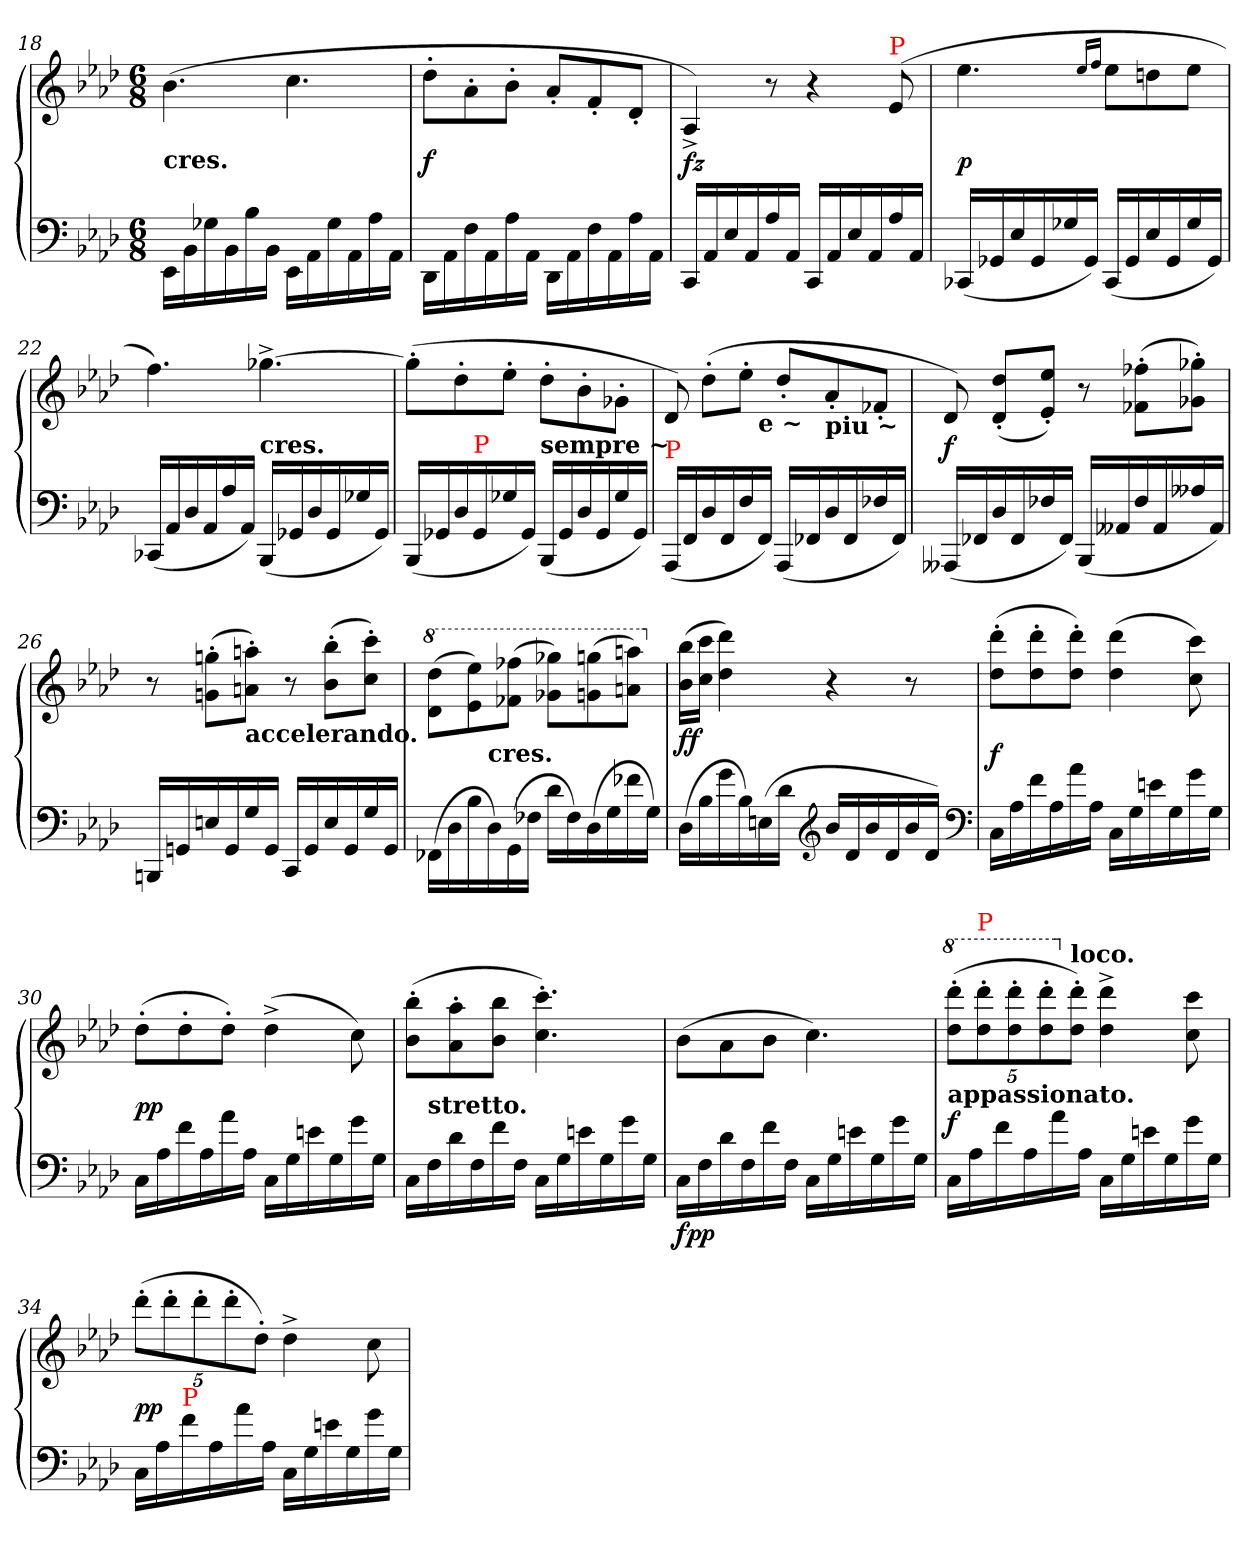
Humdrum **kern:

**kern	**kern	**dynam
*part1	*part1	*part1
*staff2	*staff1	*staff1/2
*clefF4	*clefG2	*
*k[b-e-a-d-]	*k[b-e-a-d-]	*
*f:	*f:	*
*M6/8	*M6/8	*
=18	=18	=18
!	!LO:TX:c:B:t=cres.	!
16EE-\LL	(>4.b-	.
16BB-	.	.
16G-X	.	.
16BB-	.	.
16B-	.	.
16BB-JJ	.	.
16EE-\LL	4.cc	.
16AA-	.	.
16G-	.	.
16AA-	.	.
16A-	.	.
16AA-JJ	.	.
=19	=19	=19
16DD-\LL	8dd-'L	f
16AA-	.	.
16F	8a-'	.
16AA-	.	.
16A-	8b-'J	.
16AA-JJ	.	.
16DD-\LL	8a-'L	.
16AA-	.	.
16F	8f'	.
16AA-	.	.
16A-	8d-'J	.
16AA-JJ	.	.
=20	=20	=20
16CCLL	4A-^>)	fz
16AA-	.	.
16E-	.	.
16AA-	.	.
16A-	8r	.
16AA-JJ	.	.
16CCLL	4r	.
16AA-	.	.
16E-	.	.
16AA-	.	.
!	!LO:TX:a:color=red:t=P	!
16A-	(>8e-	.
16AA-JJ	.	.
=21	=21	=21
(16CC-XLL	4.ee-	p
16GG-X	.	.
16E-	.	.
16GG-	.	.
16G-X	.	.
16GG-JJ)	.	.
.	16qqee-/LL	.
.	16qqff/JJ	.
(16CC-LL	8ee-L	.
16GG-	.	.
16E-	8ddn	.
16GG-	.	.
16G-	8ee-J	.
16GG-JJ)	.	.
=22	=22	=22
(16CC-XLL	4.ff)	.
16AA-	.	.
16D-	.	.
16AA-	.	.
16A-	.	.
16AA-JJ)	.	.
!	!LO:TX:c:B:t=cres.	!
(16BBB-LL	[4.gg-X^	.
16GG-X	.	.
16D-	.	.
16GG-	.	.
16G-X	.	.
16GG-JJ)	.	.
=23	=23	=23
(16BBB-LL	(8gg-'L]	.
16GG-X	.	.
16D-	8dd-'	.
!LO:TX:a:color=red:t=P	!	!
16GG-	.	.
16G-X	8ee-'J	.
16GG-JJ)	.	.
!	!LO:TX:b:B:t=sempre ~	!
(16BBB-LL	8dd-'L	.
16GG-	.	.
16D-	8b-'	.
16GG-	.	.
16G-	8g-X'J	.
16GG-JJ)	.	.
=24	=24	=24
!	!LO:TX:a:color=red:t=P	!
!	!LO:TX:b:B:t=stretto ~	!
!LO:TX:a:color=red:t=P	!	!
*	*^	*
(16AAA-LL	8d-)	4ryy	.
16FF	.	.	.
16D-	(>8dd-'L	.	.
16FF	.	.	.
16F	8ee-'J	16ryy	.
!	!	!LO:TX:b:B:t=e ~	!
16FFJJ)	.	4..ryy	.
(16AAA-LL	8dd-'L	.	.
16FF-X	.	.	.
!	!LO:TX:b:B:t=piu ~	!	!
16D-	8a-'	.	.
16FF-	.	.	.
16F-X	8f-X'J	.	.
16FF-JJ)	.	.	.
*	*v	*v	*
=25	=25	=25
(16AAA--XLL	8d-)	f
16FF-X	.	.
16D-	(8d-' 8dd-'L	.
16FF-	.	.
16F-X	8e-' 8ee-'J)	.
16FF-JJ)	.	.
(16BBB-LL	8r	.
16AA--X	.	.
16F-	(8f-X' 8ff-X'L	.
16AA--	.	.
16A--X	8g-X' 8gg-X'J)	.
16AA--JJ)	.	.
=26	=26	=26
16BBBnLL	8r	.
16GGn	.	.
16En	(8gn' 8ggn'L	.
16GG	.	.
!	!LO:TX:b:B:t=accelerando.	!
16G	8an' 8aan'J)	.
16GGJJ	.	.
16CCLL	8r	.
16GG	.	.
16E	(8b-' 8bb-'L	.
16GG	.	.
16G	8cc' 8ccc'J)	.
16GGJJ	.	.
=27	=27	=27
*	*8va	*
*	*^	*
(16FF-X\LL	(8dd-\ 8ddd-\L	8.ryy	.
16D-	.	.	.
16B-	8ee- 8eee-)	.	.
!	!	!LO:TX:c:B:t=cres.	!
16D-)	.	2ryy	.
(16GG	(8ff-X\ 8fff-X\J	.	.
16F-XJJ	.	.	.
16d-LL	8gg-X 8ggg-XL)	.	.
16F-)	.	.	.
(16D-	(8ggn 8gggn	.	.
16G	.	.	.
16f-X	8aan 8aaanJ)	.	.
16GJJ)	.	16ryy	.
*	*v	*v	*
=28	=28	=28
*	*X8va	*
*	*^	*
!	!LO:TX:a:B:t=loco.	!	!
*	*v	*v	*
(16D-LL	(16b- 16bb-LL	ff
16B-	16cc 16cccJJ	.
16g	4dd- 4ddd-)	.
16B-)	.	.
(16En	.	.
16d-JJ	.	.
*clefG2	*	*
16b-LL	4r	.
16d-	.	.
16b-	.	.
16d-	.	.
16b-	8r	.
16d-JJ)	.	.
*clefF4	*	*
=29	=29	=29
16CLL	(8dd-' 8ddd-'L	f
16A-	.	.
16f	8dd-' 8ddd-'	.
16A-	.	.
16a-	8dd-' 8ddd-'J)	.
16A-JJ	.	.
16CLL	(4dd- 4ddd-	.
16G	.	.
16en	.	.
16G	.	.
16g	8cc 8ccc)	.
16GJJ	.	.
=30	=30	=30
16CLL	(8dd-'L	pp
16A-	.	.
16f	8dd-'	.
16A-	.	.
16a-	8dd-'J)	.
16A-JJ	.	.
16CLL	(4dd-^	.
16G	.	.
16en	.	.
16G	.	.
16g	8cc)	.
16GJJ	.	.
=31	=31	=31
16CLL	(8bb-' 8b-'L	.
!LO:TX:a:B:t=stretto.	!	!
16F	.	.
16d-	8aa-' 8a-'	.
16F	.	.
16f	8bb- 8b-J	.
16FJJ	.	.
16CLL	4.cc' 4.ccc')	.
16G	.	.
16en	.	.
16G	.	.
16g	.	.
16GJJ	.	.
=32	=32	=32
!	!	!LO:DY:b=2
16CLL	(8b-\L	f pp
16F	.	.
16d-	8a-	.
16F	.	.
16f	8b-J	.
16FJJ	.	.
16CLL	4.cc)	.
16G	.	.
16en	.	.
16G	.	.
16g	.	.
16GJJ	.	.
=33	=33	=33
*	*8va	*
*	*Xbrackettup	*
!	!LO:TX:b:B:t=appassionato.	!
16CLL	(40%3ddd-' 40%3dddd-'LL	f
16A-	.	.
!	!LO:TX:a:color=red:t=P	!
.	40%3ddd-' 40%3dddd-'	.
16f	.	.
.	40%3ddd-' 40%3dddd-'	.
16A-	.	.
.	40%3ddd-' 40%3dddd-'	.
16a-	.	.
*	*X8va	*
!	!LO:TX:a:B:t=loco.	!
.	40%3dd-' 40%3ddd-'JJ)	.
16A-JJ	.	.
16CLL	4dd-^< 4ddd-^<	.
16G	.	.
16en	.	.
16G	.	.
16g	8cc 8ccc	.
16GJJ	.	.
=34	=34	=34
16CLL	(40%3ddd-'LL	pp
16A-	.	.
.	40%3ddd-'	.
!LO:TX:a:color=red:t=P	!	!
16f	.	.
.	40%3ddd-'	.
16A-	.	.
.	40%3ddd-'	.
16a-	.	.
.	40%3dd-'JJ)	.
16A-JJ	.	.
16CLL	4dd-^	.
16G	.	.
16en	.	.
16G	.	.
16g	8cc	.
16GJJ	.	.
=	=	=
*-	*-	*-
